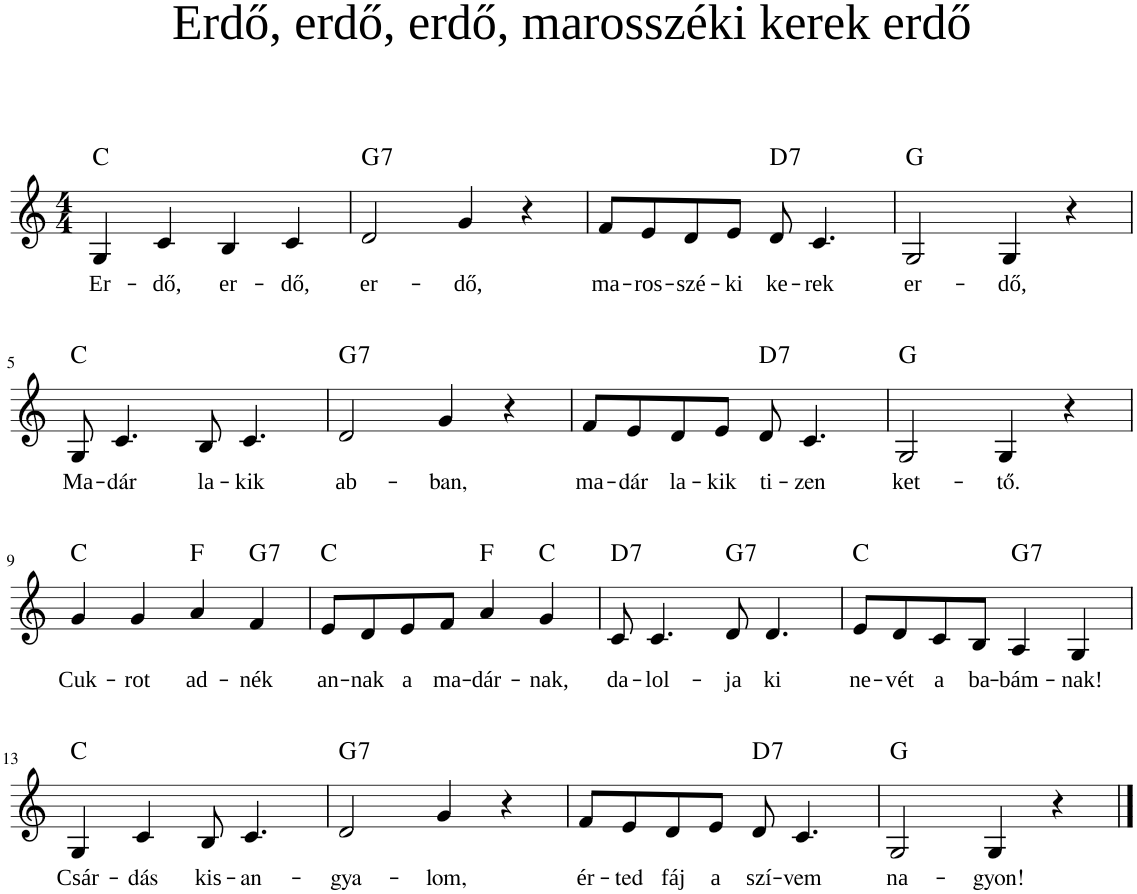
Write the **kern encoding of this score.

**kern	**text	**harte
*part1	*part1	*part1
*staff1	*staff1	*
*I"Piano	*	*
*I'Pno	*	*
*clefG2	*	*
*k[]	*	*
*M4/4	*	*
=1	=1	=1
!	!LO:LY:b	!LO:H:kt=N.C.
4G/	Er-	N
!	!LO:LY:b	!
4c/	-dő,	.
!	!LO:LY:b	!
4B/	er-	.
!	!LO:LY:b	!
4c/	-dő,	.
=2	=2	=2
!	!LO:LY:b	!LO:H:kt=7
2d/	er-	G:7
!	!LO:LY:b	!
4g/	-dő,	.
4r	.	.
=3	=3	=3
!	!LO:LY:b	!
8f/L	ma-	.
!	!LO:LY:b	!
8e/	-ros-	.
!	!LO:LY:b	!
8d/	-szé-	.
!	!LO:LY:b	!
8e/J	-ki	.
!	!LO:LY:b	!LO:H:kt=7
8d/	ke-	D:7
!	!LO:LY:b	!
4.c/	-rek	.
=4	=4	=4
!	!LO:LY:b	!LO:H:kt=N.C.
2G/	er-	N
!	!LO:LY:b	!
4G/	-dő,	.
4r	.	.
!!LO:LB:g=z
=5	=5	=5
!	!LO:LY:b	!LO:H:kt=N.C.
8G/	Ma-	N
!	!LO:LY:b	!
4.c/	-dár	.
!	!LO:LY:b	!
8B/	la-	.
!	!LO:LY:b	!
4.c/	-kik	.
=6	=6	=6
!	!LO:LY:b	!LO:H:kt=7
2d/	ab-	G:7
!	!LO:LY:b	!
4g/	-ban,	.
4r	.	.
=7	=7	=7
!	!LO:LY:b	!
8f/L	ma-	.
!	!LO:LY:b	!
8e/	-dár	.
!	!LO:LY:b	!
8d/	la-	.
!	!LO:LY:b	!
8e/J	-kik	.
!	!LO:LY:b	!LO:H:kt=7
8d/	ti-	D:7
!	!LO:LY:b	!
4.c/	-zen	.
=8	=8	=8
!	!LO:LY:b	!LO:H:kt=N.C.
2G/	ket-	N
!	!LO:LY:b	!
4G/	-tő.	.
4r	.	.
!!LO:LB:g=z
=9	=9	=9
!	!LO:LY:b	!LO:H:kt=N.C.
4g/	Cuk-	N
!	!LO:LY:b	!
4g/	-rot	.
!	!LO:LY:b	!LO:H:kt=N.C.
4a/	ad-	N
!	!LO:LY:b	!LO:H:kt=7
4f/	-nék	G:7
=10	=10	=10
!	!LO:LY:b	!LO:H:kt=N.C.
8e/L	an-	N
!	!LO:LY:b	!
8d/	-nak	.
!	!LO:LY:b	!
8e/	a	.
!	!LO:LY:b	!
8f/J	ma-	.
!	!LO:LY:b	!LO:H:kt=N.C.
4a/	-dár-	N
!	!LO:LY:b	!LO:H:kt=N.C.
4g/	-nak,	N
=11	=11	=11
!	!LO:LY:b	!LO:H:kt=7
8c/	da-	D:7
!	!LO:LY:b	!
4.c/	-lol-	.
!	!LO:LY:b	!LO:H:kt=7
8d/	-ja	G:7
!	!LO:LY:b	!
4.d/	ki	.
=12	=12	=12
!	!LO:LY:b	!LO:H:kt=N.C.
8e/L	ne-	N
!	!LO:LY:b	!
8d/	-vét	.
!	!LO:LY:b	!
8c/	a	.
!	!LO:LY:b	!
8B/J	ba-	.
!	!LO:LY:b	!LO:H:kt=7
4A/	-bám-	G:7
!	!LO:LY:b	!
4G/	-nak!	.
!!LO:LB:g=z
=13	=13	=13
!	!LO:LY:b	!LO:H:kt=N.C.
4G/	Csár-	N
!	!LO:LY:b	!
4c/	-dás	.
!	!LO:LY:b	!
8B/	kis-	.
!	!LO:LY:b	!
4.c/	-an-	.
=14	=14	=14
!	!LO:LY:b	!LO:H:kt=7
2d/	-gya-	G:7
!	!LO:LY:b	!
4g/	-lom,	.
4r	.	.
=15	=15	=15
!	!LO:LY:b	!
8f/L	ér-	.
!	!LO:LY:b	!
8e/	-ted	.
!	!LO:LY:b	!
8d/	fáj	.
!	!LO:LY:b	!
8e/J	a	.
!	!LO:LY:b	!LO:H:kt=7
8d/	szí-	D:7
!	!LO:LY:b	!
4.c/	-vem	.
=16	=16	=16
!	!LO:LY:b	!LO:H:kt=N.C.
2G/	na-	N
!	!LO:LY:b	!
4G/	-gyon!	.
4r	.	.
==	==	==
*-	*-	*-
